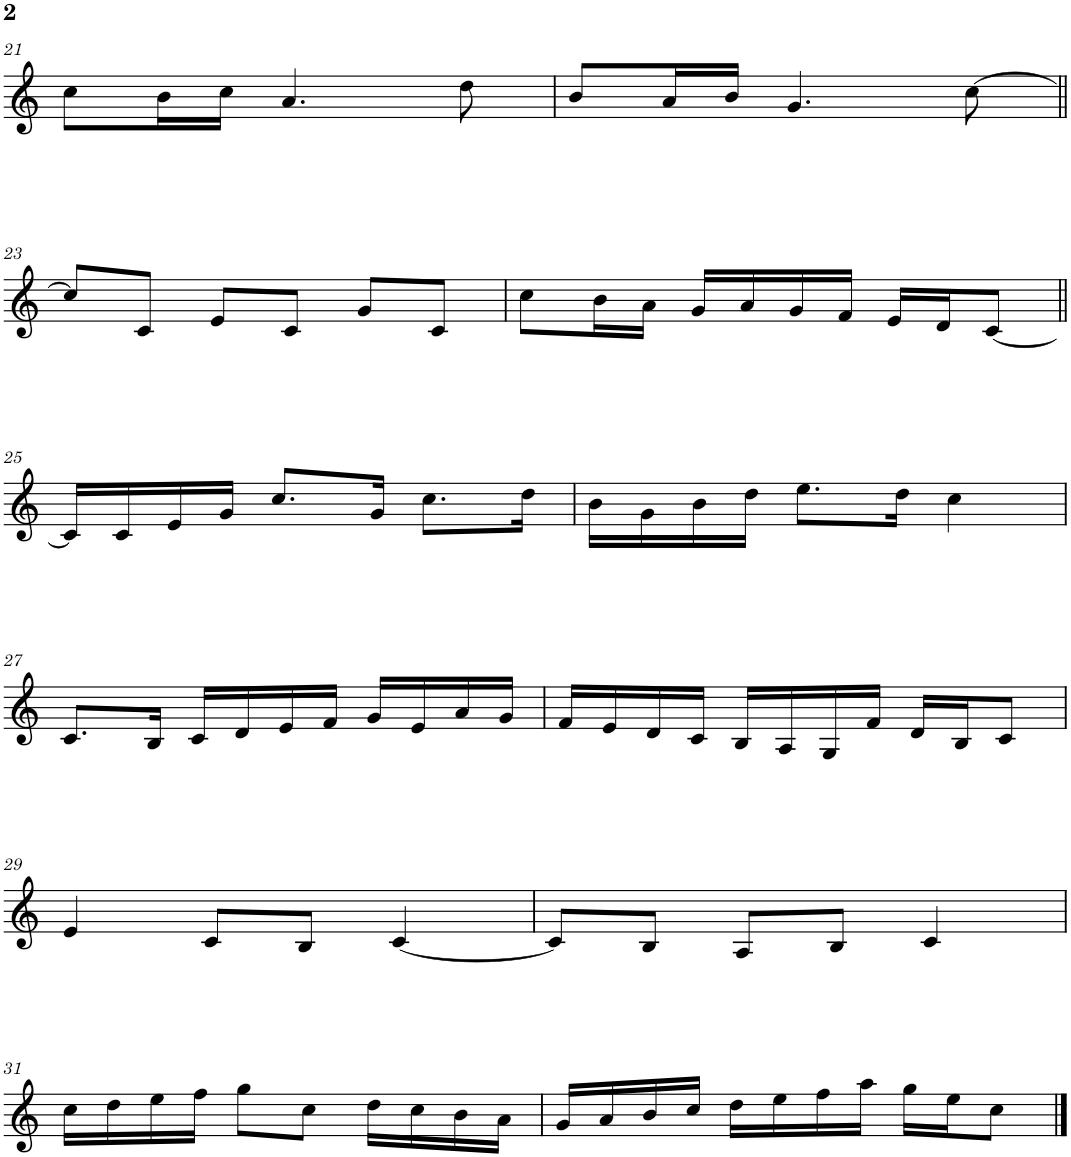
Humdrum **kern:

**kern
*part1
*staff1
*I"Piano
*I'Pno.
!!LO:PB:g=z
*clefG2
*k[]
*M3/4
=21
8cc\L
16b\L
16cc\JJ
4.a/
8dd\
=22
8b/L
16a/L
16b/JJ
4.g/
[8cc\
!!LO:LB:g=z
=23||
8cc/L]
8c/J
8e/L
8c/J
8g/L
8c/J
=24
8cc\L
16b\L
16a\JJ
16g/LL
16a/
16g/
16f/JJ
16e/LL
16d/J
[8c/J
!!LO:LB:g=z
=25||
16c/LL]
16c/
16e/
16g/JJ
8.cc/L
16g/Jk
8.cc\L
16dd\Jk
=26
16b\LL
16g\
16b\
16dd\JJ
8.ee\L
16dd\Jk
4cc\
!!LO:LB:g=z
=27
8.c/L
16B/Jk
16c/LL
16d/
16e/
16f/JJ
16g/LL
16e/
16a/
16g/JJ
=28
16f/LL
16e/
16d/
16c/JJ
16B/LL
16A/
16G/
16f/JJ
16d/LL
16B/J
8c/J
!!LO:LB:g=z
=29
4e/
8c/L
8B/J
[4c/
=30
8c/L]
8B/J
8A/L
8B/J
4c/
!!LO:LB:g=z
=31
16cc\LL
16dd\
16ee\
16ff\JJ
8gg\L
8cc\J
16dd\LL
16cc\
16b\
16a\JJ
=32
16g/LL
16a/
16b/
16cc/JJ
16dd\LL
16ee\
16ff\
16aa\JJ
16gg\LL
16ee\J
8cc\J
==
*-
